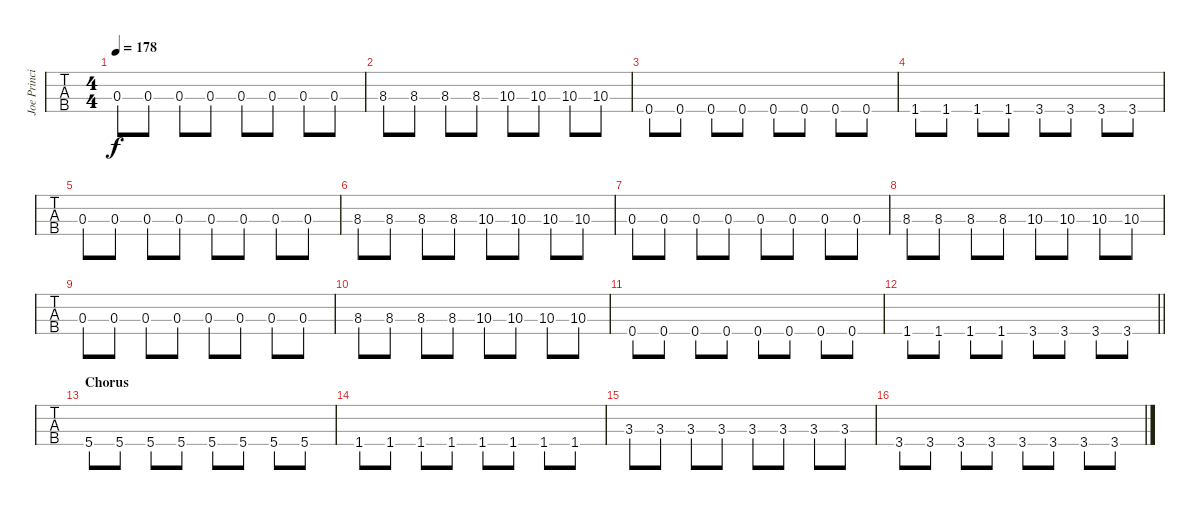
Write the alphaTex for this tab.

\track ("Joe Principe - Bass" "Joe Princi") {instrument electricbassfinger}
\staff {tabs}
\tuning (Gb2 Db2 Ab1 Eb1) {hide}
\ts (4 4)
\tempo 178
\clef f4
\ks c
0.3.8{dy f} 0.3.8 0.3.8 0.3.8 0.3.8 0.3.8 0.3.8 0.3.8 |
8.3.8 8.3.8 8.3.8 8.3.8 10.3.8 10.3.8 10.3.8 10.3.8 |
0.4.8 0.4.8 0.4.8 0.4.8 0.4.8 0.4.8 0.4.8 0.4.8 |
1.4.8 1.4.8 1.4.8 1.4.8 3.4.8 3.4.8 3.4.8 3.4.8 |
0.3.8 0.3.8 0.3.8 0.3.8 0.3.8 0.3.8 0.3.8 0.3.8 |
8.3.8 8.3.8 8.3.8 8.3.8 10.3.8 10.3.8 10.3.8 10.3.8 |
0.3.8 0.3.8 0.3.8 0.3.8 0.3.8 0.3.8 0.3.8 0.3.8 |
8.3.8 8.3.8 8.3.8 8.3.8 10.3.8 10.3.8 10.3.8 10.3.8 |
0.3.8 0.3.8 0.3.8 0.3.8 0.3.8 0.3.8 0.3.8 0.3.8 |
8.3.8 8.3.8 8.3.8 8.3.8 10.3.8 10.3.8 10.3.8 10.3.8 |
0.4.8 0.4.8 0.4.8 0.4.8 0.4.8 0.4.8 0.4.8 0.4.8 |
\barLineRight lightlight
1.4.8 1.4.8 1.4.8 1.4.8 3.4.8 3.4.8 3.4.8 3.4.8 |
\section ("" "Chorus")
5.4.8 5.4.8 5.4.8 5.4.8 5.4.8 5.4.8 5.4.8 5.4.8 |
1.4.8 1.4.8 1.4.8 1.4.8 1.4.8 1.4.8 1.4.8 1.4.8 |
3.3.8 3.3.8 3.3.8 3.3.8 3.3.8 3.3.8 3.3.8 3.3.8 |
3.4.8 3.4.8 3.4.8 3.4.8 3.4.8 3.4.8 3.4.8 3.4.8
